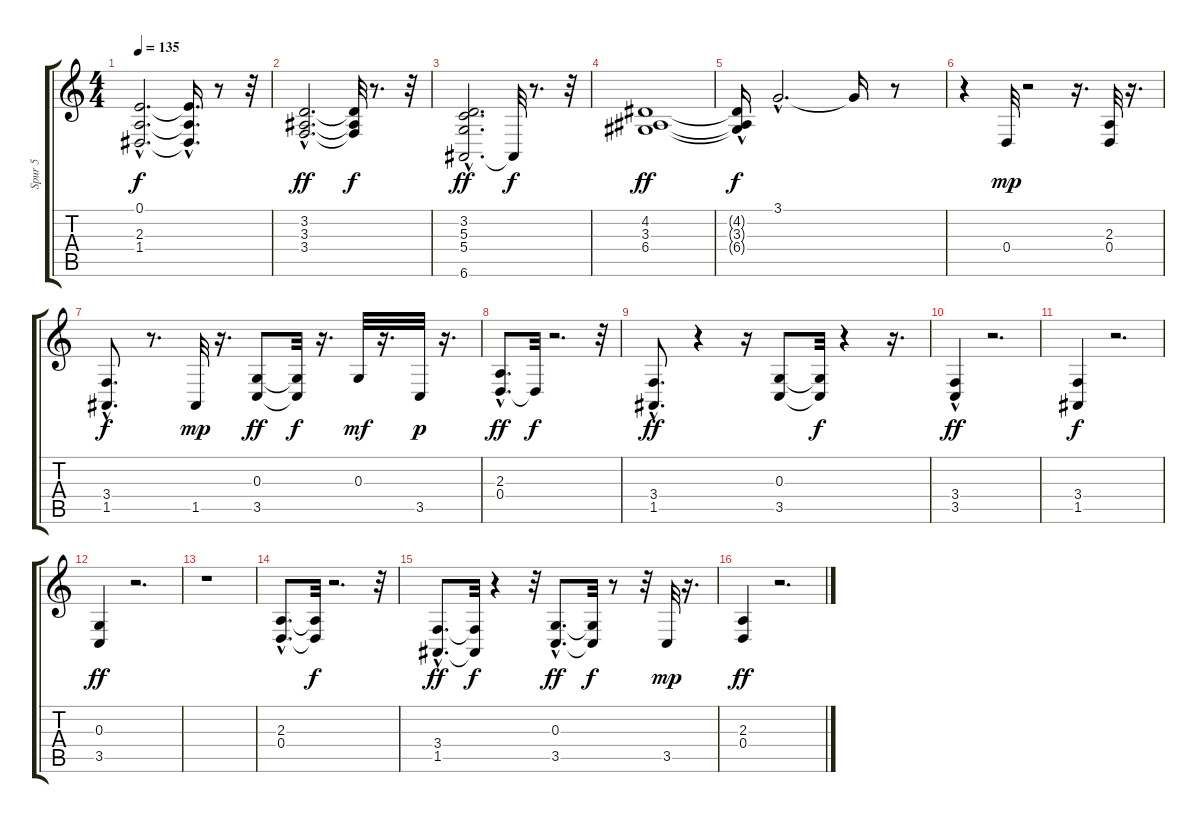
\track ("Spur 5" "Spur 5") {instrument choiraahs}
\staff {score tabs}
\tuning (E4 B3 G3 D3 A2 E2) {hide}
\ts (4 4)
\tempo 135
\clef g2
\ks c
(0.1{hac t} 2.3{hac t} 1.4{hac t}).2{d dy f} (0.1{hac t} 2.3{t} 1.4{t}).16{d} r.8 r.32 |
(3.2{hac} 3.3{hac} 3.4{hac}).2{d dy ff} (3.2{t} 3.3{t} 3.4{t}).32{dy f} r.8{d} r.32 |
(3.2{hac} 5.3{hac} 5.4{hac} 6.6{hac}).2{d dy ff} 6.6{t}.32{dy f} r.8{d} r.32 |
(4.2 3.3 6.4).1{dy ff} |
(4.2{hac t} 3.3{hac t} 6.4{hac t}).16{dy f} 3.1{hac}.2{d} 3.1{t}.16 r.8 |
r.4 0.4.32{dy mp} r.2 r.16{d} (2.3 0.4).32 r.16{d} |
(3.4{hac} 1.5{hac}).8{d dy f} r.8{d} 1.5.32{dy mp} r.16{d} (0.3 3.5).8{dy ff} (0.3{t} 3.5{t}).32{dy f} r.16{d} 0.3.32{dy mf} r.16{d} 3.5.32{dy p} r.16{d} |
(2.3{hac} 0.4{hac}).8{d dy ff} 0.4{t}.32{dy f} r.2{d} r.32 |
(3.4{hac} 1.5{hac}).8{d dy ff} r.4 r.16 (0.3 3.5).8 (0.3{t} 3.5{t}).32{dy f} r.4 r.16{d} |
(3.4{hac} 3.5).4{dy ff} r.2{d} |
(3.4 1.5).4{dy f} r.2{d} |
(0.3 3.5).4{dy ff} r.2{d} |
r.1 |
(2.3{hac} 0.4{hac}).8{d} (2.3{t} 0.4{t}).32{dy f} r.2{d} r.32 |
(3.4{hac} 1.5{hac}).8{d dy ff} (3.4{t} 1.5{t}).32{dy f} r.4 r.32 (0.3{hac} 3.5{hac}).8{d dy ff} (0.3{t} 3.5{t}).32{dy f} r.8 r.32 3.5.32{dy mp} r.16{d} |
(2.3 0.4).4{dy ff} r.2{d}
